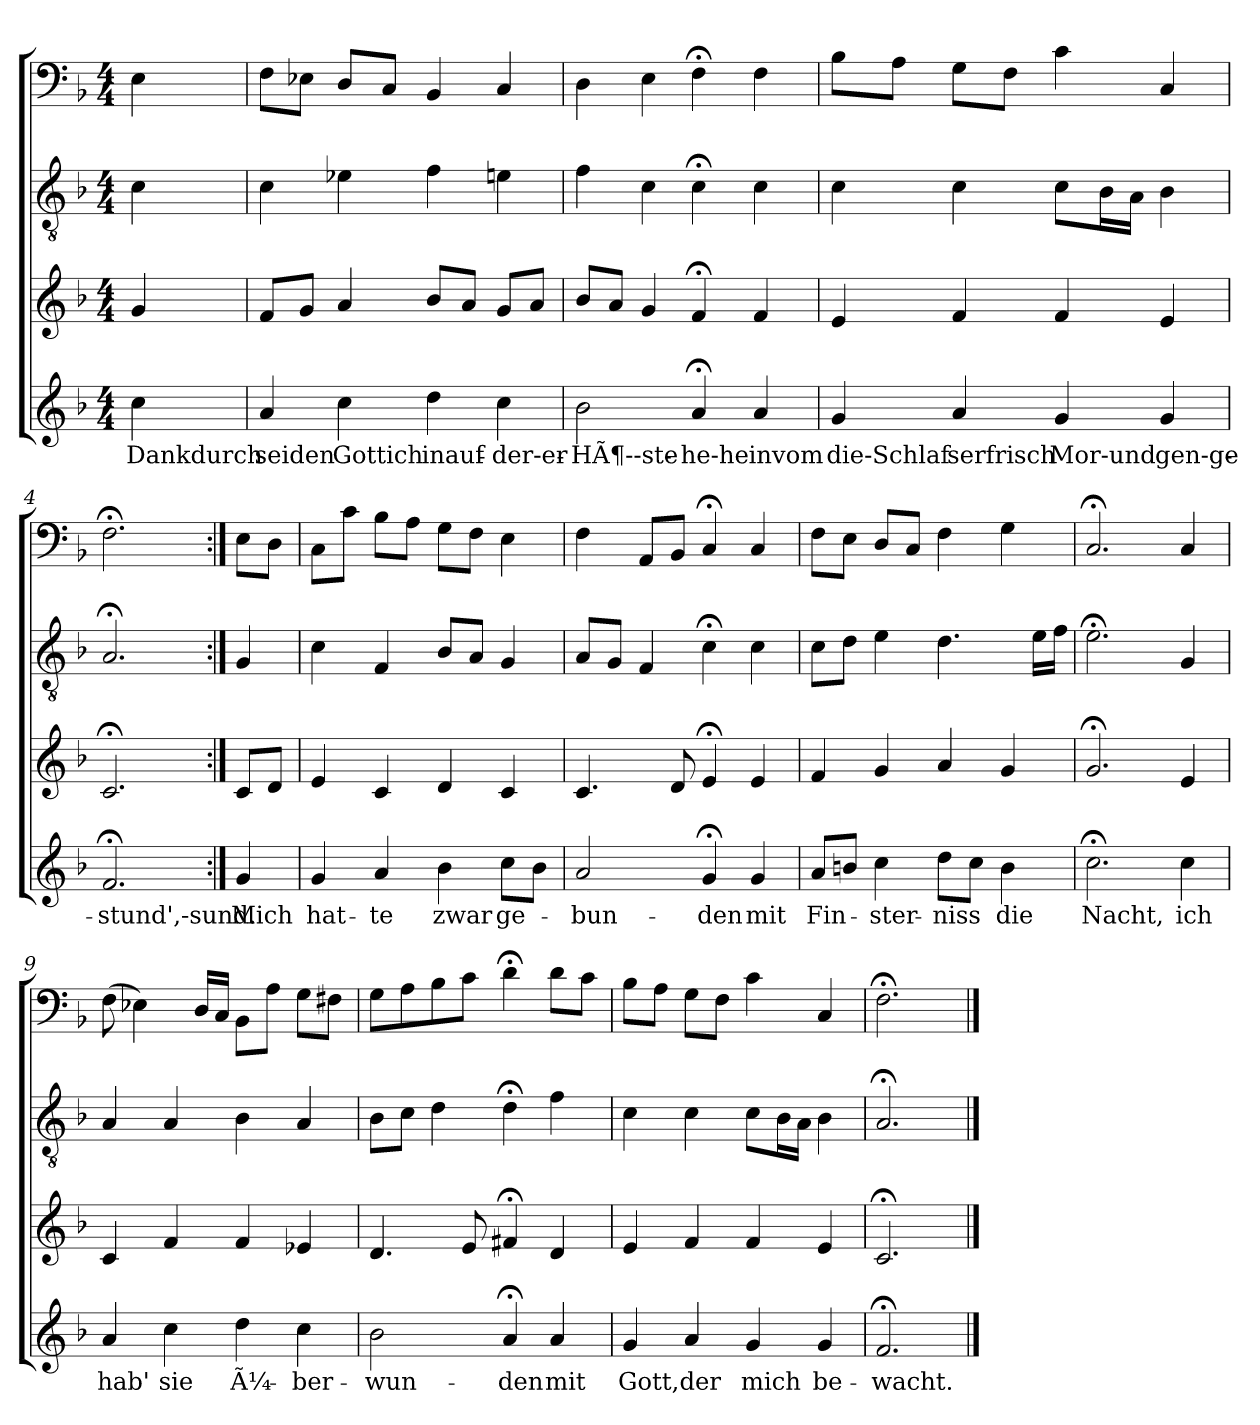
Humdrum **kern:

**kern	**text	**kern	**kern	**kern
*part4	*part4	*part3	*part2	*part1
*staff4	*staff4	*staff3	*staff2	*staff1
*clefG2	*	*clefG2	*clefGv2	*clefF4
*k[b-]	*	*k[b-]	*k[b-]	*k[b-]
*F:	*	*F:	*F:	*F:
*M4/4	*	*M4/4	*M4/4	*M4/4
=	=	=	=	=
4cc	Dankdurch	4g	4c	4E
=1	=1	=1	=1	=1
4a	seiden	8fL	4c	8FL
.	.	8gJ	.	8E-XJ
4cc	Gottich	4a	4e-X	8DL
.	.	.	.	8CJ
4dd	inauf-	8b-L	4f	4BB-
.	.	8aJ	.	.
4cc	der-er-	8gL	4en	4C
.	.	8aJ	.	.
=2	=2	=2	=2	=2
2b-	HÃ¶--ste-	8b-L	4f	4D
.	.	8aJ	.	.
.	.	4g	4c	4E
4a;<	-he-he	4f;<	4c;<	4F;<
4a	invom	4f	4c	4F
=3	=3	=3	=3	=3
4g	die-Schlaf	4e	4c	8B-L
.	.	.	.	8AJ
4a	-serfrisch	4f	4c	8GL
.	.	.	.	8FJ
4g	Mor-und	4f	8cL	4c
.	.	.	16B-L	.
.	.	.	16AJJ	.
4g	-gen-ge-	4e	4B-	4C
=4	=4	=4	=4	=4
2.f;<	-stund',-sund.	2.c;<	2.A;<	2.F;<
=:|!	=:|!	=:|!	=:|!	=:|!
4g	Mich	8cL	4G	8EL
.	.	8dJ	.	8DJ
=5	=5	=5	=5	=5
4g	hat-	4e	4c	8CL
.	.	.	.	8cJ
4a	-te	4c	4F	8B-L
.	.	.	.	8AJ
4b-	zwar	4d	8B-L	8GL
.	.	.	8AJ	8FJ
8ccL	ge-	4c	4G	4E
8b-J	.	.	.	.
=6	=6	=6	=6	=6
2a	-bun-	4.c	8AL	4F
.	.	.	8GJ	.
.	.	.	4F	8AAL
.	.	8d	.	8BB-J
4g;<	-den	4e;<	4c;<	4C;<
4g	mit	4e	4c	4C
=7	=7	=7	=7	=7
8aL	Fin-	4f	8cL	8FL
8bnJ	.	.	8dJ	8EJ
4cc	-ster-	4g	4e	8DL
.	.	.	.	8CJ
8ddL	-niss	4a	4.d	4F
8ccJ	.	.	.	.
4b	die	4g	.	4G
.	.	.	16eLL	.
.	.	.	16fJJ	.
=8	=8	=8	=8	=8
2.cc;<	Nacht,	2.g;<	2.e;<	2.C;<
4cc	ich	4e	4G	4C
=9	=9	=9	=9	=9
4a	hab'	4c	4A	(8F
.	.	.	.	4E-X)
4cc	sie	4f	4A	.
.	.	.	.	16DLL
.	.	.	.	16CJJ
4dd	Ã¼-	4f	4B-	8BB-L
.	.	.	.	8AJ
4cc	-ber-	4e-X	4A	8GL
.	.	.	.	8F#XJ
=10	=10	=10	=10	=10
2b-	-wun-	4.d	8B-L	8GL
.	.	.	8cJ	8A
.	.	.	4d	8B-
.	.	8e	.	8cJ
4a;<	-den	4f#X;<	4d;<	4d;<
4a	mit	4d	4f	8dL
.	.	.	.	8cJ
=11	=11	=11	=11	=11
4g	Gott,	4e	4c	8B-L
.	.	.	.	8AJ
4a	der	4f	4c	8GL
.	.	.	.	8FJ
4g	mich	4f	8cL	4c
.	.	.	16B-L	.
.	.	.	16AJJ	.
4g	be-	4e	4B-	4C
=12	=12	=12	=12	=12
2.f;<	-wacht.	2.c;<	2.A;<	2.F;<
==	==	==	==	==
*-	*-	*-	*-	*-
